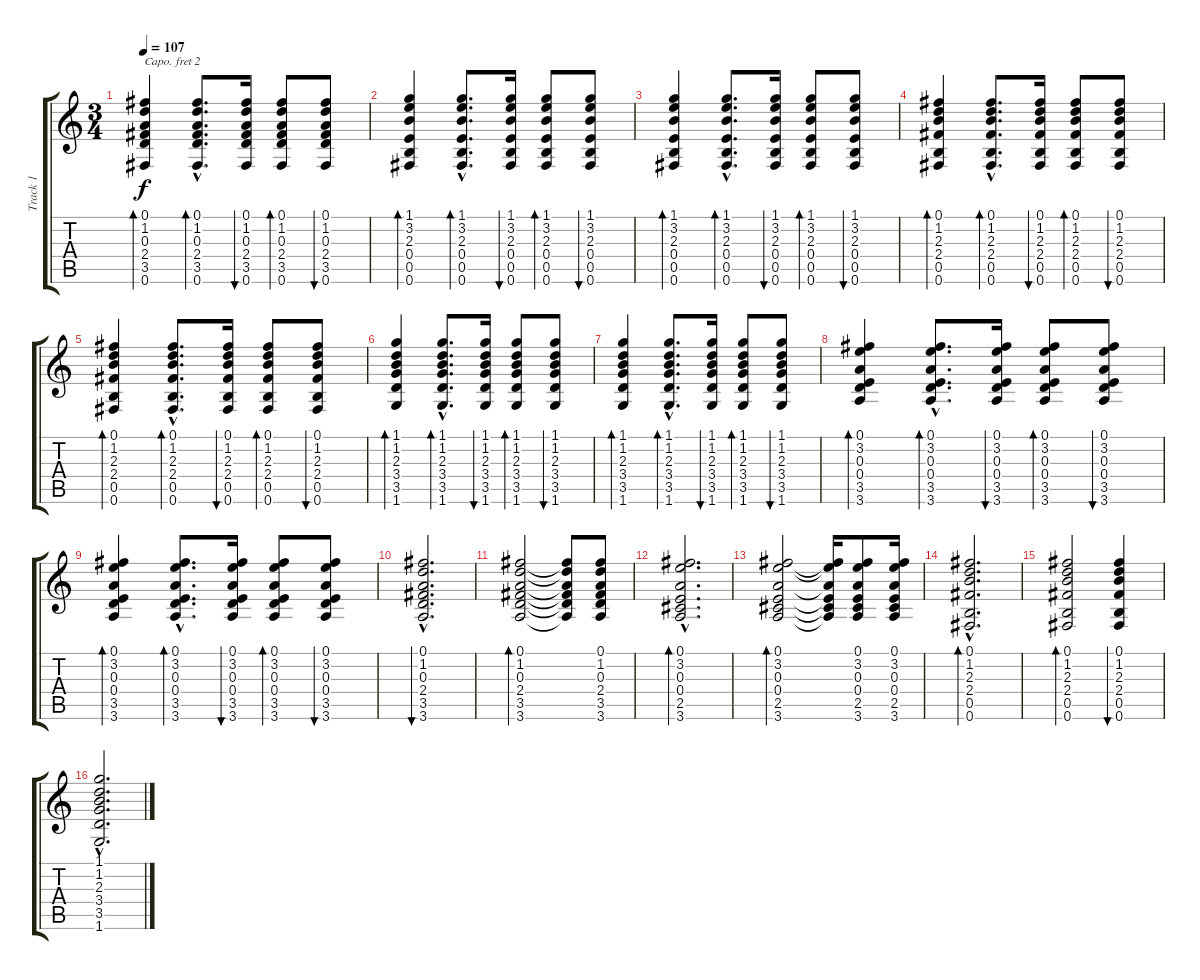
\track ("Track 1" "Track 1") {instrument acousticguitarsteel}
\staff {score tabs}
\capo 2
\tuning (E4 B3 G3 D3 A2 E2) {hide}
\ts (3 4)
\tempo 107
\clef g2
\ks c
(0.1 1.2 0.3 2.4 3.5 0.6).4{bd 30 dy f volume 10} (0.1{hac} 1.2{hac} 0.3{hac} 2.4{hac} 3.5{hac} 0.6{hac}).8{d bd 30 volume 7} (0.1 1.2 0.3 2.4 3.5 0.6).16{bu 30 volume 7} (0.1 1.2 0.3 2.4 3.5 0.6).8{bd 30 volume 7} (0.1 1.2 0.3 2.4 3.5 0.6).8{bu 30 volume 7} |
(1.1 3.2 2.3 0.4 0.5 0.6).4{bd 30 volume 10} (1.1{hac} 3.2{hac} 2.3{hac} 0.4{hac} 0.5{hac} 0.6{hac}).8{d bd 30 volume 7} (1.1 3.2 2.3 0.4 0.5 0.6).16{bu 30 volume 7} (1.1 3.2 2.3 0.4 0.5 0.6).8{bd 30 volume 7} (1.1 3.2 2.3 0.4 0.5 0.6).8{bu 30 volume 7} |
(1.1 3.2 2.3 0.4 0.5 0.6).4{bd 30 volume 10} (1.1{hac} 3.2{hac} 2.3{hac} 0.4{hac} 0.5{hac} 0.6{hac}).8{d bd 30 volume 7} (1.1 3.2 2.3 0.4 0.5 0.6).16{bu 30 volume 7} (1.1 3.2 2.3 0.4 0.5 0.6).8{bd 30 volume 7} (1.1 3.2 2.3 0.4 0.5 0.6).8{bu 30 volume 7} |
(0.1 1.2 2.3 2.4 0.5 0.6).4{bd 30 volume 10} (0.1{hac} 1.2{hac} 2.3{hac} 2.4{hac} 0.5{hac} 0.6{hac}).8{d bd 30 volume 7} (0.1 1.2 2.3 2.4 0.5 0.6).16{bu 30 volume 7} (0.1 1.2 2.3 2.4 0.5 0.6).8{bd 30 volume 7} (0.1 1.2 2.3 2.4 0.5 0.6).8{bu 30 volume 7} |
(0.1 1.2 2.3 2.4 0.5 0.6).4{bd 30 volume 9} (0.1{hac} 1.2{hac} 2.3{hac} 2.4{hac} 0.5{hac} 0.6{hac}).8{d bd 30 volume 7} (0.1 1.2 2.3 2.4 0.5 0.6).16{bu 30 volume 7} (0.1 1.2 2.3 2.4 0.5 0.6).8{bd 30 volume 7} (0.1 1.2 2.3 2.4 0.5 0.6).8{bu 30 volume 7} |
(1.1 1.2 2.3 3.4 3.5 1.6).4{bd 30 volume 10} (1.1{hac} 1.2{hac} 2.3{hac} 3.4{hac} 3.5{hac} 1.6{hac}).8{d bd 30 volume 7} (1.1 1.2 2.3 3.4 3.5 1.6).16{bu 30 volume 7} (1.1 1.2 2.3 3.4 3.5 1.6).8{bd 30 volume 7} (1.1 1.2 2.3 3.4 3.5 1.6).8{bu 30 volume 7} |
(1.1 1.2 2.3 3.4 3.5 1.6).4{bd 30 volume 10} (1.1{hac} 1.2{hac} 2.3{hac} 3.4{hac} 3.5{hac} 1.6{hac}).8{d bd 30 volume 7} (1.1 1.2 2.3 3.4 3.5 1.6).16{bu 30 volume 7} (1.1 1.2 2.3 3.4 3.5 1.6).8{bd 30 volume 7} (1.1 1.2 2.3 3.4 3.5 1.6).8{bu 30 volume 7} |
(0.1 3.2 0.3 0.4 3.5 3.6).4{bd 30 volume 10} (0.1{hac} 3.2{hac} 0.3{hac} 0.4{hac} 3.5{hac} 3.6{hac}).8{d bd 30 volume 7} (0.1 3.2 0.3 0.4 3.5 3.6).16{bu 30 volume 7} (0.1 3.2 0.3 0.4 3.5 3.6).8{bd 30 volume 7} (0.1 3.2 0.3 0.4 3.5 3.6).8{bu 30 volume 7} |
(0.1 3.2 0.3 0.4 3.5 3.6).4{bd 30 volume 10} (0.1{hac} 3.2{hac} 0.3{hac} 0.4{hac} 3.5{hac} 3.6{hac}).8{d bd 30 volume 7} (0.1 3.2 0.3 0.4 3.5 3.6).16{bu 30 volume 7} (0.1 3.2 0.3 0.4 3.5 3.6).8{bd 30 volume 7} (0.1 3.2 0.3 0.4 3.5 3.6).8{bu 30 volume 7} |
(0.1{hac} 1.2{hac} 0.3{hac} 2.4{hac} 3.5{hac} 3.6{hac}).2{d bu 60} |
(0.1 1.2 0.3 2.4 3.5 3.6).2{bd 30} (0.1{t} 1.2{t} 0.3{t} 2.4{t} 3.5{t} 3.6{t}).8 (0.1 1.2 0.3 2.4 3.5 3.6).8 |
(0.1{hac} 3.2{hac} 0.3{hac} 0.4{hac} 2.5{hac} 3.6{hac}).2{d bd 30} |
(0.1 3.2 0.3 0.4 2.5 3.6).2{bd 30} (0.1{t} 3.2{t} 0.3{t} 0.4{t} 2.5{t} 3.6{t}).16 (0.1 3.2 0.3 0.4 2.5 3.6).8 (0.1 3.2 0.3 0.4 2.5 3.6).16 |
(0.1{hac} 1.2{hac} 2.3{hac} 2.4{hac} 0.5{hac} 0.6{hac}).2{d bd 30} |
(0.1 1.2 2.3 2.4 0.5 0.6).2{bd 30} (0.1 1.2 2.3 2.4 0.5 0.6).4{bu 30} |
(1.1{hac} 1.2{hac} 2.3{hac} 3.4{hac} 3.5{hac} 1.6{hac}).2{d}
